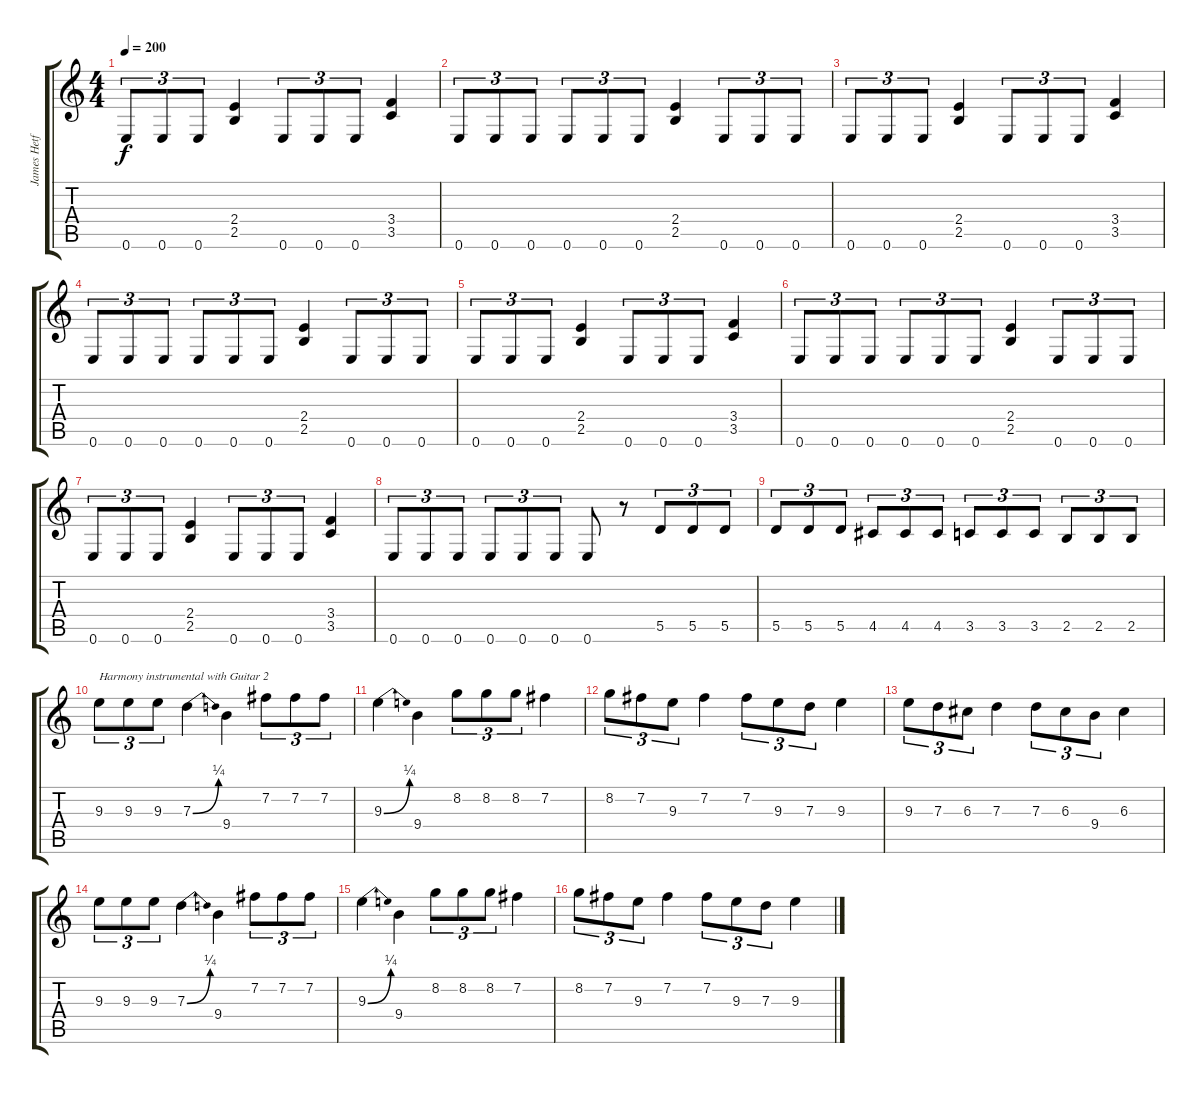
\track ("James Hetfield" "James Hetf") {instrument electricguitarclean}
\staff {score tabs}
\tuning (E4 B3 G3 D3 A2 E2) {hide}
\ts (4 4)
\tempo 200
\clef g2
\ks c
0.6.8{tu (3 2) dy f} 0.6.8{tu (3 2)} 0.6.8{tu (3 2)} (2.4 2.5).4 0.6.8{tu (3 2)} 0.6.8{tu (3 2)} 0.6.8{tu (3 2)} (3.4 3.5).4 |
0.6.8{tu (3 2)} 0.6.8{tu (3 2)} 0.6.8{tu (3 2)} 0.6.8{tu (3 2)} 0.6.8{tu (3 2)} 0.6.8{tu (3 2)} (2.4 2.5).4 0.6.8{tu (3 2)} 0.6.8{tu (3 2)} 0.6.8{tu (3 2)} |
0.6.8{tu (3 2)} 0.6.8{tu (3 2)} 0.6.8{tu (3 2)} (2.4 2.5).4 0.6.8{tu (3 2)} 0.6.8{tu (3 2)} 0.6.8{tu (3 2)} (3.4 3.5).4 |
0.6.8{tu (3 2)} 0.6.8{tu (3 2)} 0.6.8{tu (3 2)} 0.6.8{tu (3 2)} 0.6.8{tu (3 2)} 0.6.8{tu (3 2)} (2.4 2.5).4 0.6.8{tu (3 2)} 0.6.8{tu (3 2)} 0.6.8{tu (3 2)} |
0.6.8{tu (3 2)} 0.6.8{tu (3 2)} 0.6.8{tu (3 2)} (2.4 2.5).4 0.6.8{tu (3 2)} 0.6.8{tu (3 2)} 0.6.8{tu (3 2)} (3.4 3.5).4 |
0.6.8{tu (3 2)} 0.6.8{tu (3 2)} 0.6.8{tu (3 2)} 0.6.8{tu (3 2)} 0.6.8{tu (3 2)} 0.6.8{tu (3 2)} (2.4 2.5).4 0.6.8{tu (3 2)} 0.6.8{tu (3 2)} 0.6.8{tu (3 2)} |
0.6.8{tu (3 2)} 0.6.8{tu (3 2)} 0.6.8{tu (3 2)} (2.4 2.5).4 0.6.8{tu (3 2)} 0.6.8{tu (3 2)} 0.6.8{tu (3 2)} (3.4 3.5).4 |
0.6.8{tu (3 2)} 0.6.8{tu (3 2)} 0.6.8{tu (3 2)} 0.6.8{tu (3 2)} 0.6.8{tu (3 2)} 0.6.8{tu (3 2)} 0.6.8 r.8 5.5.8{tu (3 2)} 5.5.8{tu (3 2)} 5.5.8{tu (3 2)} |
5.5.8{tu (3 2)} 5.5.8{tu (3 2)} 5.5.8{tu (3 2)} 4.5.8{tu (3 2)} 4.5.8{tu (3 2)} 4.5.8{tu (3 2)} 3.5.8{tu (3 2)} 3.5.8{tu (3 2)} 3.5.8{tu (3 2)} 2.5.8{tu (3 2)} 2.5.8{tu (3 2)} 2.5.8{tu (3 2)} |
9.3.8{tu (3 2) txt "Harmony instrumental with Guitar 2"} 9.3.8{tu (3 2)} 9.3.8{tu (3 2)} 7.3{be (bend 0 0 60 1)}.4 9.4.4 7.2.8{tu (3 2)} 7.2.8{tu (3 2)} 7.2.8{tu (3 2)} |
9.3{be (bend 0 0 60 1)}.4 9.4.4 8.2.8{tu (3 2)} 8.2.8{tu (3 2)} 8.2.8{tu (3 2)} 7.2.4 |
8.2.8{tu (3 2)} 7.2.8{tu (3 2)} 9.3.8{tu (3 2)} 7.2.4 7.2.8{tu (3 2)} 9.3.8{tu (3 2)} 7.3.8{tu (3 2)} 9.3.4 |
9.3.8{tu (3 2)} 7.3.8{tu (3 2)} 6.3.8{tu (3 2)} 7.3.4 7.3.8{tu (3 2)} 6.3.8{tu (3 2)} 9.4.8{tu (3 2)} 6.3.4 |
9.3.8{tu (3 2)} 9.3.8{tu (3 2)} 9.3.8{tu (3 2)} 7.3{be (bend 0 0 60 1)}.4 9.4.4 7.2.8{tu (3 2)} 7.2.8{tu (3 2)} 7.2.8{tu (3 2)} |
9.3{be (bend 0 0 60 1)}.4 9.4.4 8.2.8{tu (3 2)} 8.2.8{tu (3 2)} 8.2.8{tu (3 2)} 7.2.4 |
8.2.8{tu (3 2)} 7.2.8{tu (3 2)} 9.3.8{tu (3 2)} 7.2.4 7.2.8{tu (3 2)} 9.3.8{tu (3 2)} 7.3.8{tu (3 2)} 9.3.4
